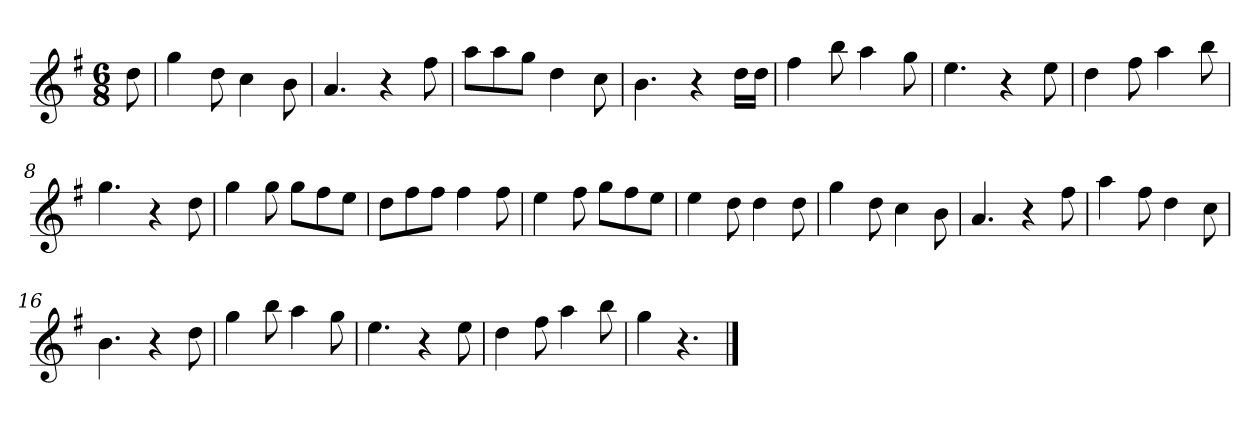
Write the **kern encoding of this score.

**kern
*part1
*staff1
*k[f#]
*M6/8
*MM120
=
8dd
=1
4gg
8dd
4cc
8b
=2
4.a
4r
8ff#
=3
8aaL
8aa
8ggJ
4dd
8cc
=4
4.b
4r
16ddLL
16ddJJ
=5
4ff#
8bb
4aa
8gg
=6
4.ee
4r
8ee
=7
4dd
8ff#
4aa
8bb
=8
4.gg
4r
8dd
=9
4gg
8gg
8ggL
8ff#
8eeJ
=10
8ddL
8ff#
8ff#J
4ff#
8ff#
=11
4ee
8ff#
8ggL
8ff#
8eeJ
=12
4ee
8dd
4dd
8dd
=13
4gg
8dd
4cc
8b
=14
4.a
4r
8ff#
=15
4aa
8ff#
4dd
8cc
=16
4.b
4r
8dd
=17
4gg
8bb
4aa
8gg
=18
4.ee
4r
8ee
=19
4dd
8ff#
4aa
8bb
=20
4gg
4.r
==
*-
